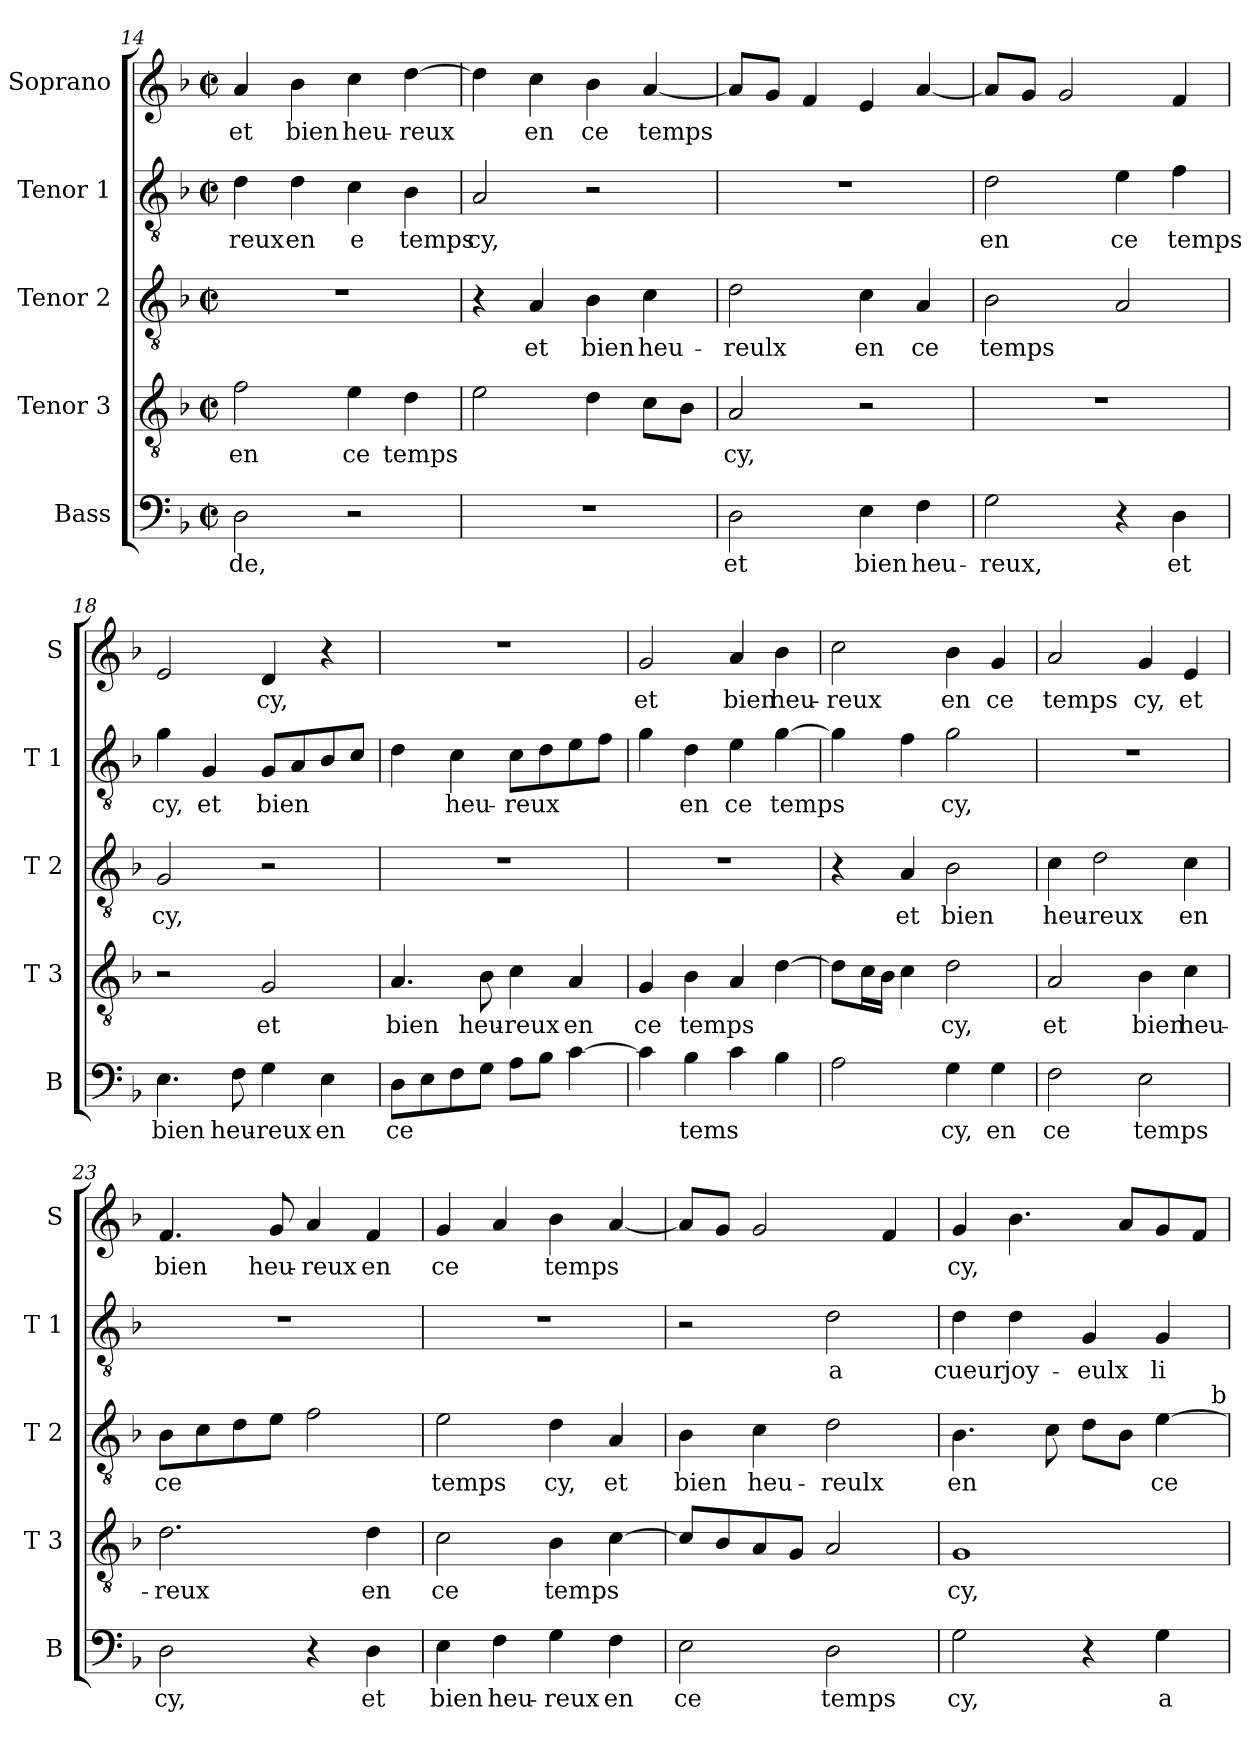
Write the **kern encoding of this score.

**kern	**text	**kern	**text	**kern	**text	**kern	**text	**kern	**text
*part5	*part5	*part4	*part4	*part3	*part3	*part2	*part2	*part1	*part1
*staff5	*staff5	*staff4	*staff4	*staff3	*staff3	*staff2	*staff2	*staff1	*staff1
*I"Bass	*	*I"Tenor 3	*	*I"Tenor 2	*	*I"Tenor 1	*	*I"Soprano	*
*I'B	*	*I'T 3	*	*I'T 2	*	*I'T 1	*	*I'S	*
*clefF4	*	*clefGv2	*	*clefGv2	*	*clefGv2	*	*clefG2	*
*k[b-]	*	*k[b-]	*	*k[b-]	*	*k[b-]	*	*k[b-]	*
*F:	*	*F:	*	*F:	*	*F:	*	*F:	*
*M2/2	*	*M2/2	*	*M2/2	*	*M2/2	*	*M2/2	*
*met(c|)	*	*met(c|)	*	*met(c|)	*	*met(c|)	*	*met(c|)	*
=14	=14	=14	=14	=14	=14	=14	=14	=14	=14
2D\	-de,	2f\	en	1r	.	4d\	-reux	4a/	et
.	.	.	.	.	.	4d\	en	4b-\	bien
2r	.	4e\	ce	.	.	4c\	e	4cc\	heu-
.	.	4d\	temps	.	.	4B-\	temps	[4dd\	-reux
=15	=15	=15	=15	=15	=15	=15	=15	=15	=15
1r	.	2e\	.	4r	.	2A/	cy,	4dd\]	.
.	.	.	.	4A/	et	.	.	4cc\	en
.	.	4d\	.	4B-\	bien	2r	.	4b-\	ce
.	.	8c\L	.	4c\	heu-	.	.	[4a/	temps
.	.	8B-\J	.	.	.	.	.	.	.
=16	=16	=16	=16	=16	=16	=16	=16	=16	=16
2D\	et	2A/	cy,	2d\	-reulx	1r	.	8a/L]	.
.	.	.	.	.	.	.	.	8g/J	.
.	.	.	.	.	.	.	.	4f/	.
4E\	bien	2r	.	4c\	en	.	.	4e/	.
4F\	heu-	.	.	4A/	ce	.	.	[4a/	.
=17	=17	=17	=17	=17	=17	=17	=17	=17	=17
2G\	-reux,	1r	.	2B-\	temps	2d\	en	8a/L]	.
.	.	.	.	.	.	.	.	8g/J	.
.	.	.	.	.	.	.	.	2g/	.
4r	.	.	.	2A/	.	4e\	ce	.	.
4D\	et	.	.	.	.	4f\	temps	4f/	.
!!LO:LB:g=z
=18	=18	=18	=18	=18	=18	=18	=18	=18	=18
4.E\	bien	2r	.	2G/	cy,	4g\	cy,	2e/	.
.	.	.	.	.	.	4G/	et	.	.
8F\	heu-	.	.	.	.	.	.	.	.
4G\	-reux	2G/	et	2r	.	8G/L	bien	4d/	cy,
.	.	.	.	.	.	8A/	.	.	.
4E\	en	.	.	.	.	8B-/	.	4r	.
.	.	.	.	.	.	8c/J	.	.	.
=19	=19	=19	=19	=19	=19	=19	=19	=19	=19
8D\L	ce	4.A/	bien	1r	.	4d\	.	1r	.
8E\	.	.	.	.	.	.	.	.	.
8F\	.	.	.	.	.	4c\	heu-	.	.
8G\J	.	8B-\	heu-	.	.	.	.	.	.
8A\L	.	4c\	-reux	.	.	8c\L	-reux	.	.
8B-\J	.	.	.	.	.	8d\	.	.	.
[4c\	.	4A/	en	.	.	8e\	.	.	.
.	.	.	.	.	.	8f\J	.	.	.
=20	=20	=20	=20	=20	=20	=20	=20	=20	=20
4c\]	.	4G/	ce	1r	.	4g\	.	2g/	et
4B-\	tems	4B-\	temps	.	.	4d\	en	.	.
4c\	.	4A/	.	.	.	4e\	ce	4a/	bien
4B-\	.	[4d\	.	.	.	[4g\	temps	4b-\	heu-
=21	=21	=21	=21	=21	=21	=21	=21	=21	=21
2A\	.	8d\L]	.	4r	.	4g\]	.	2cc\	-reux
.	.	16c\L	.	.	.	.	.	.	.
.	.	16B-\JJ	.	.	.	.	.	.	.
.	.	4c\	.	4A/	et	4f\	.	.	.
4G\	cy,	2d\	cy,	2B-\	bien	2g\	cy,	4b-\	en
4G\	en	.	.	.	.	.	.	4g/	ce
=22	=22	=22	=22	=22	=22	=22	=22	=22	=22
2F\	ce	2A/	et	4c\	heu-	1r	.	2a/	temps
.	.	.	.	2d\	-reux	.	.	.	.
2E\	temps	4B-\	bien	.	.	.	.	4g/	cy,
.	.	4c\	heu-	4c\	en	.	.	4e/	et
=23	=23	=23	=23	=23	=23	=23	=23	=23	=23
2D\	cy,	2.d\	-reux	8B-\L	ce	1r	.	4.f/	bien
.	.	.	.	8c\	.	.	.	.	.
.	.	.	.	8d\	.	.	.	.	.
.	.	.	.	8e\J	.	.	.	8g/	heu-
4r	.	.	.	2f\	.	.	.	4a/	-reux
4D\	et	4d\	en	.	.	.	.	4f/	en
!!LO:LB:g=z
=24	=24	=24	=24	=24	=24	=24	=24	=24	=24
4E\	bien	2c\	ce	2e\	temps	1r	.	4g/	ce
4F\	heu-	.	.	.	.	.	.	4a/	.
4G\	-reux	4B-\	temps	4d\	cy,	.	.	4b-\	temps
4F\	en	[4c\	.	4A/	et	.	.	[4a/	.
=25	=25	=25	=25	=25	=25	=25	=25	=25	=25
2E\	ce	8c/L]	.	4B-\	bien	2r	.	8a/L]	.
.	.	8B-/	.	.	.	.	.	8g/J	.
.	.	8A/	.	4c\	heu-	.	.	2g/	.
.	.	8G/J	.	.	.	.	.	.	.
2D\	temps	2A/	.	2d\	-reulx	2d\	a	.	.
.	.	.	.	.	.	.	.	4f/	.
=26	=26	=26	=26	=26	=26	=26	=26	=26	=26
2G\	cy,	1G	cy,	4.B-\	en	4d\	cueur	4g/	cy,
.	.	.	.	.	.	4d\	joy-	4.b-\	.
.	.	.	.	8c\	.	.	.	.	.
4r	.	.	.	8d\L	.	4G/	-eulx	.	.
.	.	.	.	8B-\J	.	.	.	8a/L	.
4G\	a	.	.	[4e\	ce	4G/	li-	8g/	.
.	.	.	.	.	.	.	.	8f/J	.
!	!	!	!	!LO:TX:a:t=b	!	!	!	!	!
=	=	=	=	=	=	=	=	=	=
*-	*-	*-	*-	*-	*-	*-	*-	*-	*-
